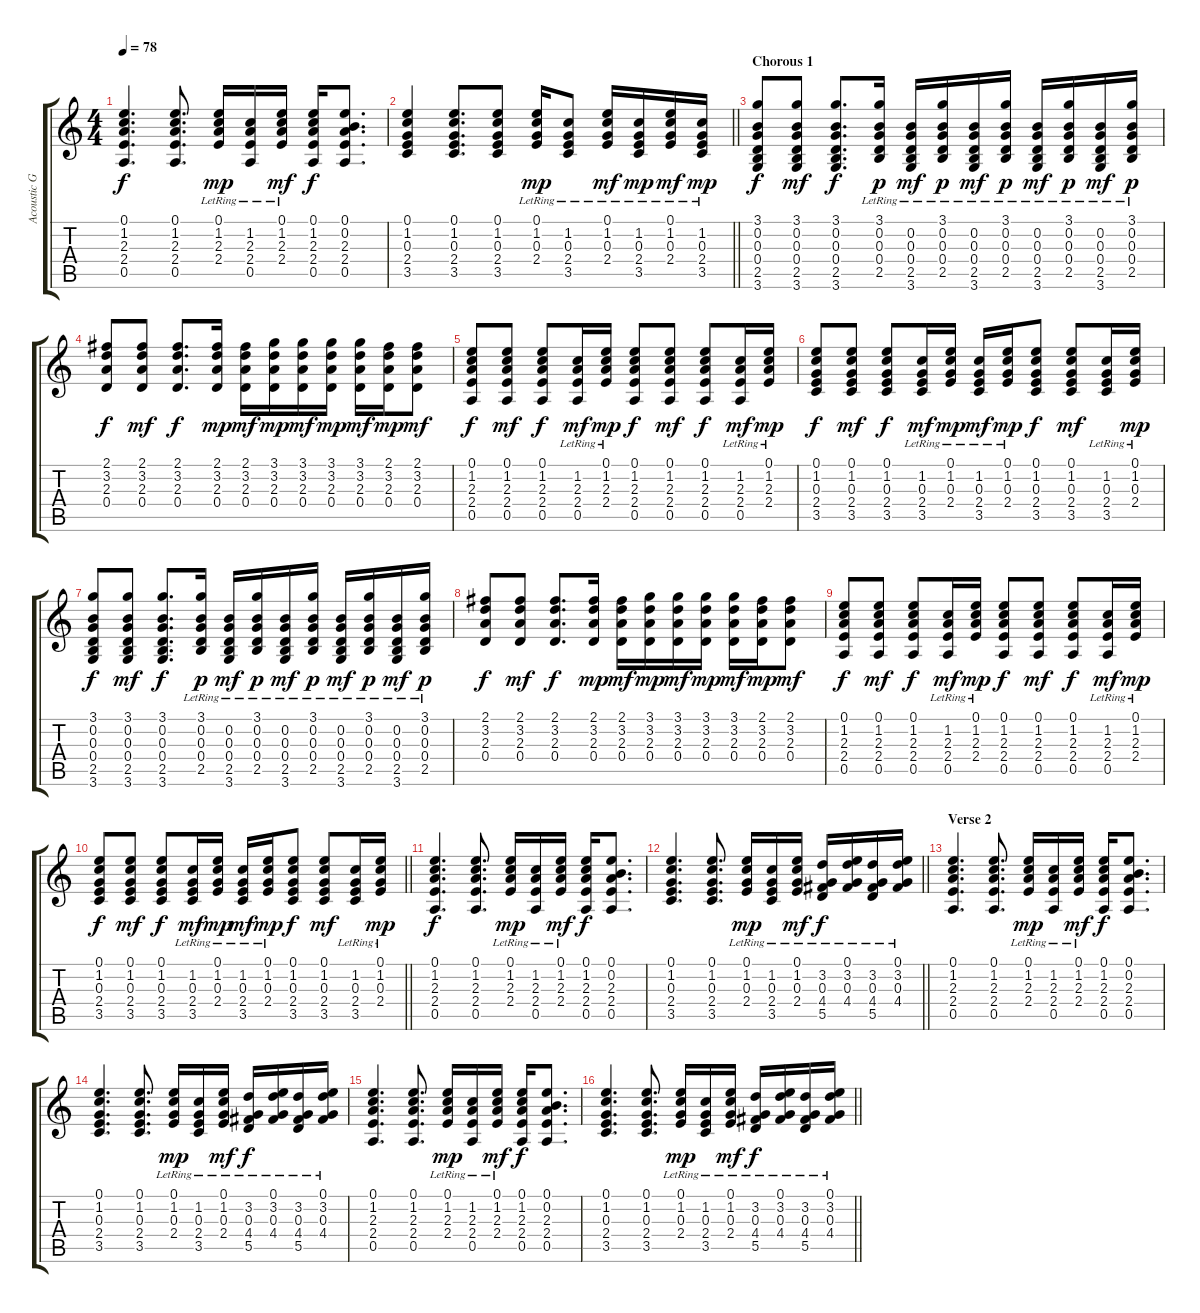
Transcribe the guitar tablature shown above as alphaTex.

\track ("Acoustic Gtr." "Acoustic G") {instrument acousticguitarsteel}
\staff {score tabs}
\tuning (E4 B3 G3 D3 A2 E2) {hide}
\ts (4 4)
\section ("" "")
\tempo 78
\clef g2
\ks c
(0.1 1.2 2.3 2.4 0.5).4{d dy f} (0.1 1.2 2.3 2.4 0.5).8{d} (0.1{lr} 1.2{lr} 2.3{lr} 2.4{lr}).16{dy mp} (1.2{lr} 2.3{lr} 2.4{lr} 0.5{lr}).16 (0.1{lr} 1.2{lr} 2.3{lr} 2.4{lr}).16{dy mf} (0.1 1.2 2.3 2.4 0.5).16{dy f} (0.1 0.2 2.3 2.4 0.5).8{d} |
\barLineRight lightlight
(0.1 1.2 0.3 2.4 3.5).4 (0.1 1.2 0.3 2.4 3.5).8{d} (0.1 1.2 0.3 2.4 3.5).8 (0.1{lr} 1.2{lr} 0.3{lr} 2.4{lr}).16{dy mp} (1.2{lr} 0.3{lr} 2.4{lr} 3.5{lr}).8 (0.1{lr} 1.2{lr} 0.3{lr} 2.4{lr}).16{dy mf} (1.2{lr} 0.3{lr} 2.4{lr} 3.5{lr}).16{dy mp} (0.1{lr} 1.2{lr} 0.3{lr} 2.4{lr}).16{dy mf} (1.2{lr} 0.3{lr} 2.4{lr} 3.5{lr}).16{dy mp} |
\section ("" "Chorous 1")
(3.1 0.2 0.3 0.4 2.5 3.6).8{dy f} (3.1 0.2 0.3 0.4 2.5 3.6).8{dy mf} (3.1 0.2 0.3 0.4 2.5 3.6).8{d dy f} (3.1{lr} 0.2{lr} 0.3{lr} 0.4{lr} 2.5).16{dy p} (0.2 0.3{lr} 0.4{lr} 2.5{lr} 3.6{lr}).16{dy mf} (3.1{lr} 0.2{lr} 0.3{lr} 0.4{lr} 2.5).16{dy p} (0.2 0.3{lr} 0.4{lr} 2.5{lr} 3.6{lr}).16{dy mf} (3.1{lr} 0.2{lr} 0.3{lr} 0.4{lr} 2.5).16{dy p} (0.2 0.3{lr} 0.4{lr} 2.5{lr} 3.6{lr}).16{dy mf} (3.1{lr} 0.2{lr} 0.3{lr} 0.4{lr} 2.5).16{dy p} (0.2 0.3{lr} 0.4{lr} 2.5{lr} 3.6{lr}).16{dy mf} (3.1{lr} 0.2{lr} 0.3{lr} 0.4{lr} 2.5).16{dy p} |
(2.1 3.2 2.3 0.4).8{dy f} (2.1 3.2 2.3 0.4).8{dy mf} (2.1 3.2 2.3 0.4).8{d dy f} (2.1 3.2 2.3 0.4).16{dy mp} (2.1 3.2 2.3 0.4).16{dy mf} (3.1 3.2 2.3 0.4).16{dy mp} (3.1 3.2 2.3 0.4).16{dy mf} (3.1 3.2 2.3 0.4).16{dy mp} (3.1 3.2 2.3 0.4).16{dy mf} (2.1 3.2 2.3 0.4).16{dy mp} (2.1 3.2 2.3 0.4).8{dy mf} |
(0.1 1.2 2.3 2.4 0.5).8{dy f} (0.1 1.2 2.3 2.4 0.5).8{dy mf} (0.1 1.2 2.3 2.4 0.5).8{dy f} (1.2{lr} 2.3{lr} 2.4{lr} 0.5{lr}).16{dy mf} (0.1{lr} 1.2{lr} 2.3{lr} 2.4{lr}).16{dy mp} (0.1 1.2 2.3 2.4 0.5).8{dy f} (0.1 1.2 2.3 2.4 0.5).8{dy mf} (0.1 1.2 2.3 2.4 0.5).8{dy f} (1.2{lr} 2.3{lr} 2.4{lr} 0.5{lr}).16{dy mf} (0.1{lr} 1.2{lr} 2.3{lr} 2.4{lr}).16{dy mp} |
(0.1 1.2 0.3 2.4 3.5).8{dy f} (0.1 1.2 0.3 2.4 3.5).8{dy mf} (0.1 1.2 0.3 2.4 3.5).8{dy f} (1.2{lr} 0.3{lr} 2.4{lr} 3.5{lr}).16{dy mf} (0.1{lr} 1.2{lr} 0.3{lr} 2.4{lr}).16{dy mp} (1.2{lr} 0.3{lr} 2.4{lr} 3.5{lr}).16{dy mf} (0.1{lr} 1.2{lr} 0.3{lr} 2.4{lr}).16{dy mp} (0.1 1.2 0.3 2.4 3.5).8{dy f} (0.1 1.2 0.3 2.4 3.5).8{dy mf} (1.2{lr} 0.3{lr} 2.4{lr} 3.5{lr}).16 (0.1{lr} 1.2{lr} 0.3{lr} 2.4{lr}).16{dy mp} |
(3.1 0.2 0.3 0.4 2.5 3.6).8{dy f} (3.1 0.2 0.3 0.4 2.5 3.6).8{dy mf} (3.1 0.2 0.3 0.4 2.5 3.6).8{d dy f} (3.1{lr} 0.2{lr} 0.3{lr} 0.4{lr} 2.5).16{dy p} (0.2 0.3{lr} 0.4{lr} 2.5{lr} 3.6{lr}).16{dy mf} (3.1{lr} 0.2{lr} 0.3{lr} 0.4{lr} 2.5).16{dy p} (0.2 0.3{lr} 0.4{lr} 2.5{lr} 3.6{lr}).16{dy mf} (3.1{lr} 0.2{lr} 0.3{lr} 0.4{lr} 2.5).16{dy p} (0.2 0.3{lr} 0.4{lr} 2.5{lr} 3.6{lr}).16{dy mf} (3.1{lr} 0.2{lr} 0.3{lr} 0.4{lr} 2.5).16{dy p} (0.2 0.3{lr} 0.4{lr} 2.5{lr} 3.6{lr}).16{dy mf} (3.1{lr} 0.2{lr} 0.3{lr} 0.4{lr} 2.5).16{dy p} |
(2.1 3.2 2.3 0.4).8{dy f} (2.1 3.2 2.3 0.4).8{dy mf} (2.1 3.2 2.3 0.4).8{d dy f} (2.1 3.2 2.3 0.4).16{dy mp} (2.1 3.2 2.3 0.4).16{dy mf} (3.1 3.2 2.3 0.4).16{dy mp} (3.1 3.2 2.3 0.4).16{dy mf} (3.1 3.2 2.3 0.4).16{dy mp} (3.1 3.2 2.3 0.4).16{dy mf} (2.1 3.2 2.3 0.4).16{dy mp} (2.1 3.2 2.3 0.4).8{dy mf} |
(0.1 1.2 2.3 2.4 0.5).8{dy f} (0.1 1.2 2.3 2.4 0.5).8{dy mf} (0.1 1.2 2.3 2.4 0.5).8{dy f} (1.2{lr} 2.3{lr} 2.4{lr} 0.5{lr}).16{dy mf} (0.1{lr} 1.2{lr} 2.3{lr} 2.4{lr}).16{dy mp} (0.1 1.2 2.3 2.4 0.5).8{dy f} (0.1 1.2 2.3 2.4 0.5).8{dy mf} (0.1 1.2 2.3 2.4 0.5).8{dy f} (1.2{lr} 2.3{lr} 2.4{lr} 0.5{lr}).16{dy mf} (0.1{lr} 1.2{lr} 2.3{lr} 2.4{lr}).16{dy mp} |
\barLineRight lightlight
(0.1 1.2 0.3 2.4 3.5).8{dy f} (0.1 1.2 0.3 2.4 3.5).8{dy mf} (0.1 1.2 0.3 2.4 3.5).8{dy f} (1.2{lr} 0.3{lr} 2.4{lr} 3.5{lr}).16{dy mf} (0.1{lr} 1.2{lr} 0.3{lr} 2.4{lr}).16{dy mp} (1.2{lr} 0.3{lr} 2.4{lr} 3.5{lr}).16{dy mf} (0.1{lr} 1.2{lr} 0.3{lr} 2.4{lr}).16{dy mp} (0.1 1.2 0.3 2.4 3.5).8{dy f} (0.1 1.2 0.3 2.4 3.5).8{dy mf} (1.2{lr} 0.3{lr} 2.4{lr} 3.5{lr}).16 (0.1{lr} 1.2{lr} 0.3{lr} 2.4{lr}).16{dy mp} |
\section ("" "")
(0.1 1.2 2.3 2.4 0.5).4{d dy f} (0.1 1.2 2.3 2.4 0.5).8{d} (0.1{lr} 1.2{lr} 2.3{lr} 2.4{lr}).16{dy mp} (1.2{lr} 2.3{lr} 2.4{lr} 0.5{lr}).16 (0.1{lr} 1.2{lr} 2.3{lr} 2.4{lr}).16{dy mf} (0.1 1.2 2.3 2.4 0.5).16{dy f} (0.1 0.2 2.3 2.4 0.5).8{d} |
\barLineRight lightlight
(0.1 1.2 0.3 2.4 3.5).4{d} (0.1 1.2 0.3 2.4 3.5).8{d} (0.1{lr} 1.2{lr} 0.3{lr} 2.4{lr}).16{dy mp} (1.2{lr} 0.3{lr} 2.4{lr} 3.5{lr}).16 (0.1{lr} 1.2{lr} 0.3{lr} 2.4{lr}).16{dy mf} (3.2{lr} 0.3{lr} 4.4{lr} 5.5{lr}).16{dy f} (0.1{lr} 3.2{lr} 0.3{lr} 4.4{lr}).16 (3.2{lr} 0.3{lr} 4.4{lr} 5.5{lr}).16 (0.1{lr} 3.2{lr} 0.3{lr} 4.4{lr}).16 |
\section ("" "Verse 2")
(0.1 1.2 2.3 2.4 0.5).4{d} (0.1 1.2 2.3 2.4 0.5).8{d} (0.1{lr} 1.2{lr} 2.3{lr} 2.4{lr}).16{dy mp} (1.2{lr} 2.3{lr} 2.4{lr} 0.5{lr}).16 (0.1{lr} 1.2{lr} 2.3{lr} 2.4{lr}).16{dy mf} (0.1 1.2 2.3 2.4 0.5).16{dy f} (0.1 0.2 2.3 2.4 0.5).8{d} |
(0.1 1.2 0.3 2.4 3.5).4{d} (0.1 1.2 0.3 2.4 3.5).8{d} (0.1{lr} 1.2{lr} 0.3{lr} 2.4{lr}).16{dy mp} (1.2{lr} 0.3{lr} 2.4{lr} 3.5{lr}).16 (0.1{lr} 1.2{lr} 0.3{lr} 2.4{lr}).16{dy mf} (3.2{lr} 0.3{lr} 4.4{lr} 5.5{lr}).16{dy f} (0.1{lr} 3.2{lr} 0.3{lr} 4.4{lr}).16 (3.2{lr} 0.3{lr} 4.4{lr} 5.5{lr}).16 (0.1{lr} 3.2{lr} 0.3{lr} 4.4{lr}).16 |
(0.1 1.2 2.3 2.4 0.5).4{d} (0.1 1.2 2.3 2.4 0.5).8{d} (0.1{lr} 1.2{lr} 2.3{lr} 2.4{lr}).16{dy mp} (1.2{lr} 2.3{lr} 2.4{lr} 0.5{lr}).16 (0.1{lr} 1.2{lr} 2.3{lr} 2.4{lr}).16{dy mf} (0.1 1.2 2.3 2.4 0.5).16{dy f} (0.1 0.2 2.3 2.4 0.5).8{d} |
\barLineRight lightlight
(0.1 1.2 0.3 2.4 3.5).4{d} (0.1 1.2 0.3 2.4 3.5).8{d} (0.1{lr} 1.2{lr} 0.3{lr} 2.4{lr}).16{dy mp} (1.2{lr} 0.3{lr} 2.4{lr} 3.5{lr}).16 (0.1{lr} 1.2{lr} 0.3{lr} 2.4{lr}).16{dy mf} (3.2{lr} 0.3{lr} 4.4{lr} 5.5{lr}).16{dy f} (0.1{lr} 3.2{lr} 0.3{lr} 4.4{lr}).16 (3.2{lr} 0.3{lr} 4.4{lr} 5.5{lr}).16 (0.1{lr} 3.2{lr} 0.3{lr} 4.4{lr}).16
